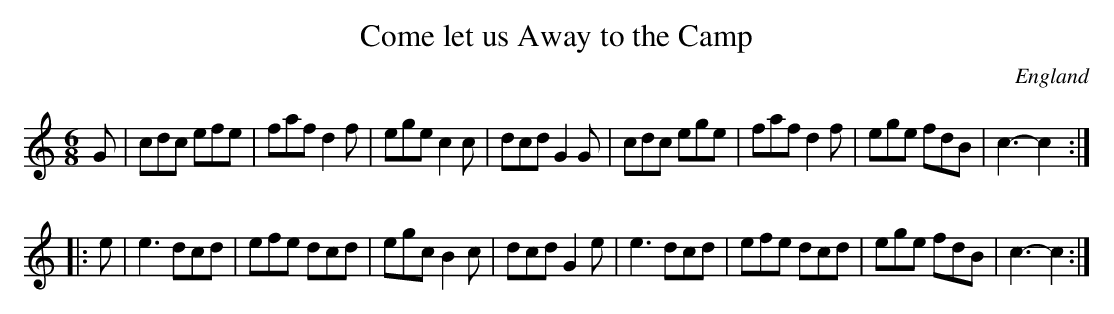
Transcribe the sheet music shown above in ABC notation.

X:1
T:Come let us Away to the Camp
L:1/8
M:6/8
O:England
K:C
G | cdc efe | faf d2f | ege c2c | dcd G2\
G | cdc ege | faf d2f | ege fdB | c3- c2 ::
e | e3 dcd | efe dcd | egc B2c | dcd G2 \
e | e3 dcd | efe dcd | ege fdB | c3- c2 :|
